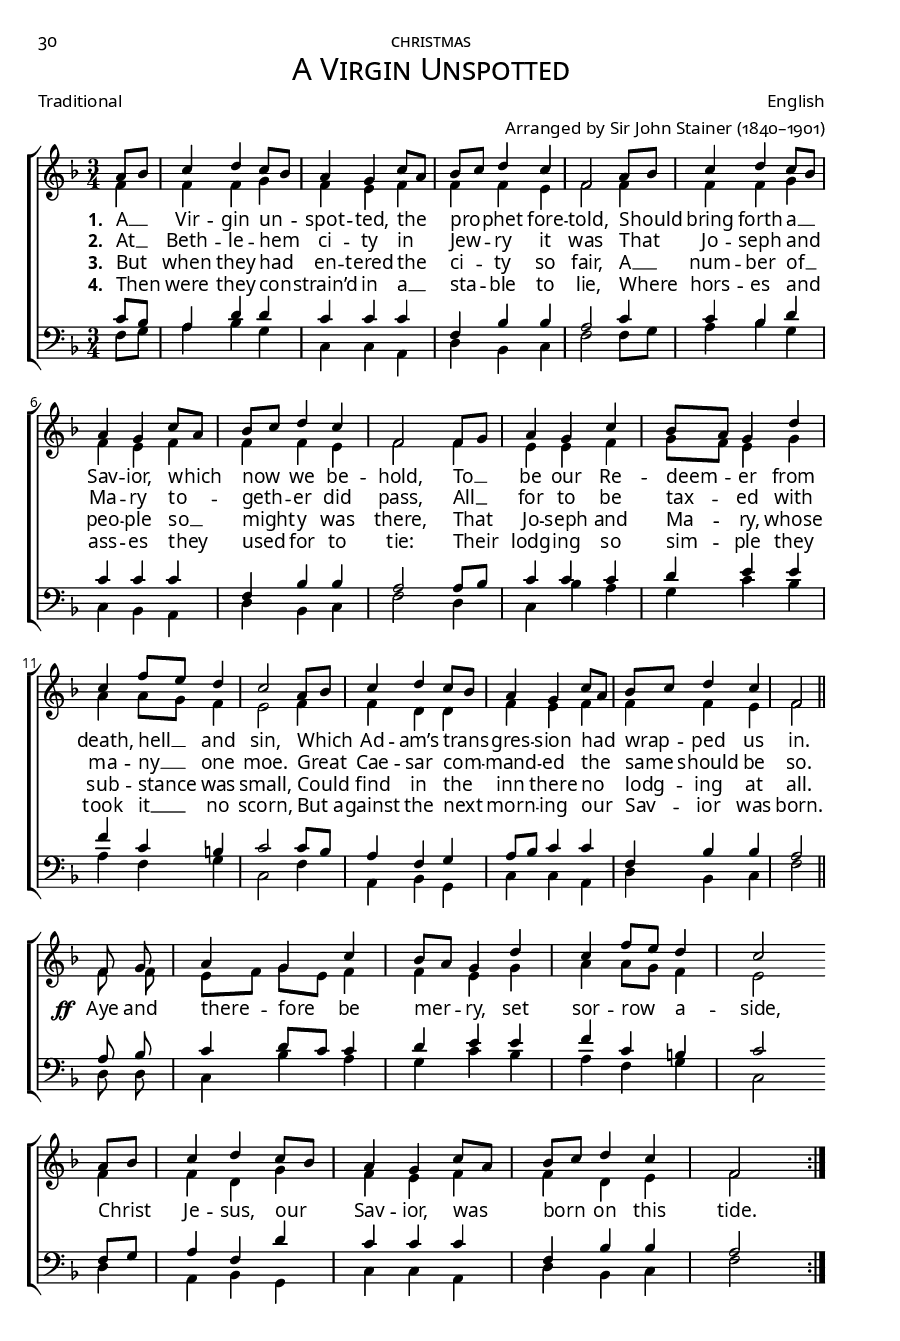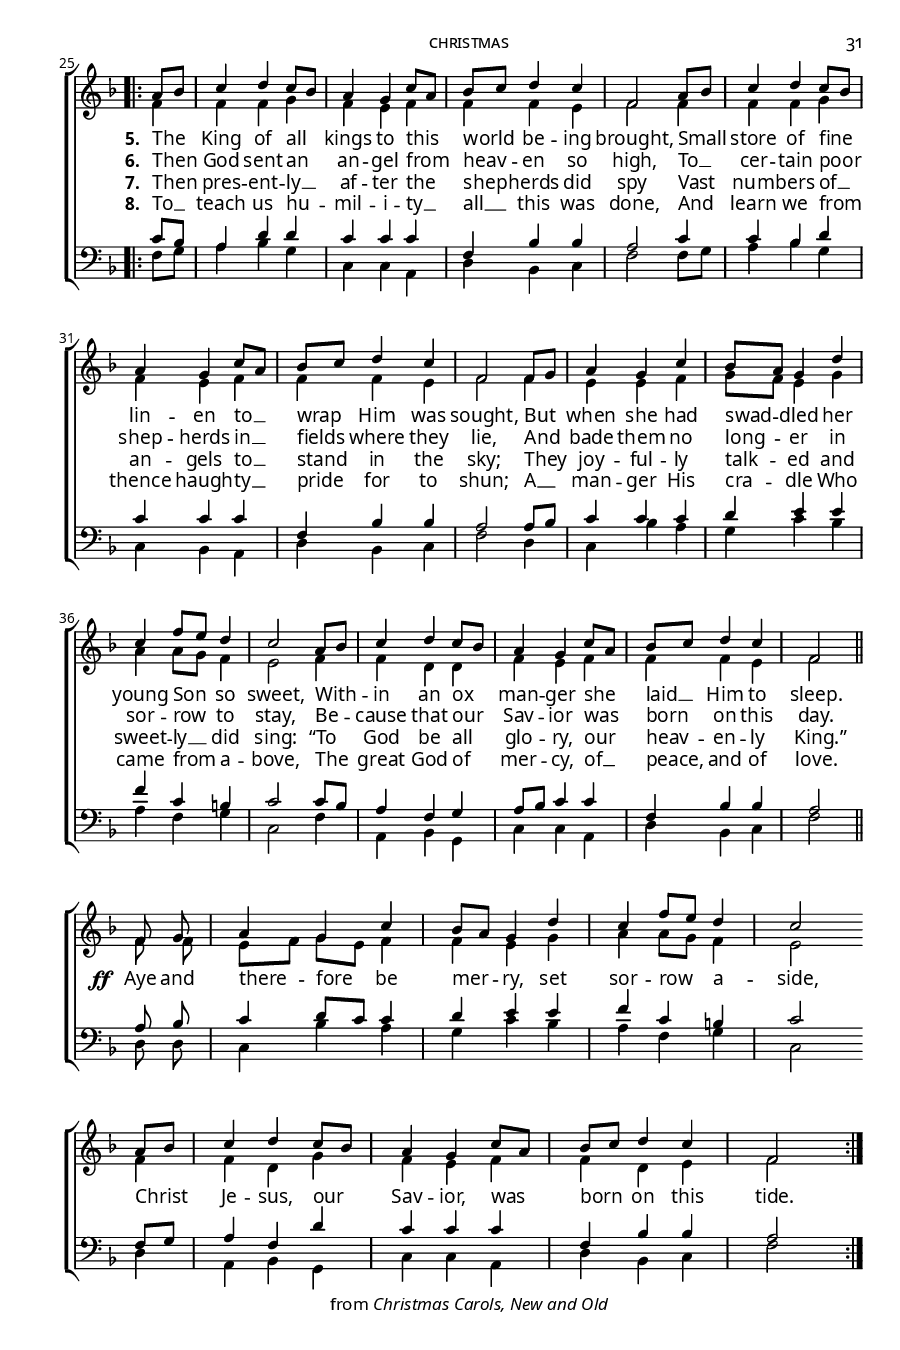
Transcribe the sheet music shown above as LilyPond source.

\version "2.14.2"
\include "util.ly"
\header {
  title = \markup{\override #'(font-name . "Garamond Premr Pro Smbd Subh"){ \abs-fontsize #15 \smallCapsOldStyle"A Virgin Unspotted"}}
  poet = \markup\oldStyleNum"Traditional"
  composer = \markup\oldStyleNum"English"
  arranger = \markup\oldStyleNum"Arranged by Sir John Stainer (1840–1901)"
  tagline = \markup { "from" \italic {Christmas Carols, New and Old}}
}
\paper {
  paper-height = 9\in
  paper-width = 6\in
  indent = 0\in
  %system-system-spacing = #'((basic-distance . 10) (padding . 0))
  system-system-spacing =
    #'((basic-distance . 0)
       (minimum-distance . 0)
       (padding . -5)
       (stretchability . 100))
  ragged-last-bottom = ##f
  ragged-bottom = ##f
  two-sided = ##t
  inner-margin = 0.5\in
  outer-margin = 0.25\in
  top-margin = 0.25\in
  bottom-margin = 0.25\in
  first-page-number = #030
  print-first-page-number = ##t
  headerLine = \markup{ \smallCapsOldStyle"christmas"}
  oddHeaderMarkup = \markup\fill-line{
     \abs-fontsize #8.5
     \combine 
        \fill-line{"" \on-the-fly #print-page-number-check-first
        \oldStylePageNum""
        }
        \fill-line{\headerLine}
  }
  evenHeaderMarkup = \markup {
     \abs-fontsize #8.5
     \combine
        \on-the-fly #print-page-number-check-first
        \oldStylePageNum""
        \fill-line{\headerLine}
  }
}
#(set-global-staff-size 15) \paper{ #(define fonts (make-pango-font-tree "GoudyOlSt BT" "Garamond Premier Pro" "Garamond Premier Pro" (/ 15 20))) }
global = {
  \autoBeamOff
  \key f \major
  \time 3/4
  \override DynamicLineSpanner #'staff-padding = #0.0
  \override DynamicLineSpanner #'Y-extent = #'(-1 . 1)
}

sopMusic = \relative c'' {
  \repeat volta 4 {
    \partial 4 a8[ bes] |
    c4 d c8[ bes] |
    a4 g c8[ a] |
    bes[ c] d4 c |
    f,2 a8[ bes] |
    c4 d c8[ bes] | \break
    
    a4 g c8[ a] |
    bes[ c] d4 c |
    f,2 f8[ g] |
    a4 g c |
    bes8[ a] g4 d' | \break
    
    c f8[ e] d4 |
    c2 a8[ bes] |
    c4 d c8[ bes] |
    a4 g c8[ a] |
    bes[ c] d4 c |
    f,2 \bar "||" \break
    
    %chorus
    f8\noBeam g8 |
    a4 g c |
    bes8[ a] g4 d' |
    c f8[ e] d4 |
    
    c2 \bar""\break a8[ bes] | 
    c4 d c8[ bes] |
    a4 g c8[ a] |
    bes[ c] d4 c |
    \partial 2 f,2 \break
  }
}
sopWords = \lyricmode {
  
}

altoMusic = \relative c' {
  f4 |
  f f g |
  f e f |
  f f e |
  f2 f4 |
  f f g |
  
  f e f |
  f f e |
  f2 f4 |
  e e f |
  g8[ f] e4 g |
  
  a a8[ g] f4 |
  e2 f4 |
  f d d |
  f e f |
  f f e |
  f2 \bar "||"
  
  %chorus
  f8\noBeam f8 |
  e[ f] g[ e] f4 |
  f e g |
  a a8[ g] f4 |
  
  e2 f4 |
  f d g |
  f e f |
  f d e |
  f2
}
altoWords = {
    \dropLyricsIX
  \lyricmode {
    \set stanza = #"1. "
    %\set ignoreMelismata = ##t
    %\unset ignoreMelismata
    A __ Vir -- gin un -- spot -- ted, the pro -- phet fore -- told,
    Should bring forth a __ Sav -- ior, which now we be -- hold,
    To __ be our Re -- deem -- er from death, hell __ and sin,
    Which Ad -- am’s trans -- gres -- sion had wrap -- ped us in.
  }
  \set stanza = \markup\dynamic"ff "
  \lyricmode {
    \set associatedVoice = "sopranos"
    Aye 
    \set associatedVoice = "altos"
    and there -- fore
    \unset associatedVoice
    be mer -- ry, set sor -- row a -- side,
    Christ Je -- sus, our Sav -- ior, was born on this tide.

    \set stanza = #"5. "
    The King of all kings  to this world be -- ing brought,
    Small store of fine lin -- en to __ wrap Him was sought,
    But when she had swad -- dled her young Son so sweet,
    With -- in an ox man -- ger she laid __ Him to sleep.
  }
  \set stanza = \markup\dynamic"ff "
  \lyricmode {
    \set associatedVoice = "altos"
    \set associatedVoice = "sopranos"
    Aye 
    \set associatedVoice = "altos"
    and there -- fore
    \unset associatedVoice
    be mer -- ry, set sor -- row a -- side,
    Christ Je -- sus, our Sav -- ior, was born on this tide.
  }
}
altoWordsII = \lyricmode {
    \dropLyricsIX
  \set stanza = #"2. "
  At __ Beth -- le -- hem ci -- ty in Jew -- ry it was
  That Jo -- seph and Ma -- ry to -- geth -- er did pass,
  All __ for to be tax -- ed with ma -- ny __ one moe.
  Great Cae -- sar com -- mand -- ed the same should be so.

  \repeat unfold 23 {\skip1}
  \set stanza = #"6. "
  Then God sent an an -- gel from heav -- en so high,
  To __ cer -- tain poor shep -- herds in __ fields where they lie,
  And bade them no long -- er in sor -- row to stay,
  Be -- cause that our Sav -- ior was born on this day.
}
altoWordsIII = \lyricmode {
    \dropLyricsIX
  \set stanza = #"3. "
  But when they had en -- tered the ci -- ty so fair,
  A __ num -- ber of __ peo -- ple so __ might -- y was there,
  That Jo -- seph and Ma -- ry, whose sub -- stance was small,
  Could find in the inn there no lodg -- ing at all.

  \repeat unfold 23 {\skip1}
  \set stanza = #"7. "
  Then pres -- ent -- ly __ af -- ter the shep -- herds did spy
  Vast num -- bers of __ an -- gels to __ stand in the sky;
  They joy -- ful -- ly talk -- ed and sweet -- ly __ did sing:
  “To God be all glo -- ry, our heav -- en -- ly King.”
}
altoWordsIV = \lyricmode {
    \dropLyricsIX
  \set stanza = #"4. "
  Then were they con -- strain’d in a __ sta -- ble to lie,
  Where hors -- es and ass -- es they used for to tie:
  Their lodg -- ing so sim -- ple they took it __ no scorn,
  But_a -- gainst the next morn -- ing our Sav -- ior was born.

  \repeat unfold 23 {\skip1}
  \set stanza = #"8. "
  To __ teach us hu -- mil -- i -- ty __ all __ this was done,
  And learn we from thence haugh -- ty __ pride for to shun;
  A __ man -- ger His cra -- dle Who came from a -- bove,
  The great God of mer -- cy, of __ peace, and of love.
}
tenorMusic = \relative c' {
  c8[ bes] |
  a4 d d |
  c c c |
  f, bes bes |
  a2 c4 |
  c bes d |
  
  c c c |
  f, bes bes |
  a2 a8[ bes] |
  c4 c c |
  d e e |
  
  f c b |
  c2 c8[ bes] |
  a4 f g |
  a8[ bes] c4 c |
  f, bes bes |
  a2 \bar "||"
  
  %chorus
  a8\noBeam bes |
  c4 d8[ c] c4 |
  d e e |
  f c b |
  
  c2 f,8[ g] |
  a4 f d' |
  c c c |
  f, bes bes |
  a2
}
tenorWords = \lyricmode {

}

bassMusic = \relative c {
  f8[ g] |
  a4 bes g |
  c, c a |
  d bes c |
  f2 f8[ g] |
  a4 bes g |
  
  c, bes a |
  d bes c |
  f2 d4 |
  c bes' a |
  g c bes |
  
  a f g |
  c,2 f4 |
  a, bes g |
  c c a |
  d bes c |
  f2 \bar "||"
  
  %chorus
  d8\noBeam d |
  c4 bes' a |
  g c bes |
  a f g |
  
  c,2 d4 |
  a bes g |
  c c a |
  d bes c |
  f2
}
bassWords = \lyricmode {

}

pianoRH = \relative c' {
  
}
pianoLH = \relative c' {
  
}

\score {
  <<
   \new ChoirStaff <<
%    \new Lyrics = sopranos \with { \override VerticalAxisGroup #'nonstaff-relatedstaff-spacing = #'((basic-distance . 1)) }
    \new Staff = women <<
      \new Voice = "sopranos" { \voiceOne << \global {\sopMusic \sopMusic} >> }
      \new Voice = "altos" { \voiceTwo << \global {\altoMusic \altoMusic} >> }
    >>
    \new Lyrics \with { alignAboveContext = #"women" } \lyricsto "sopranos" \sopWords
%    \new Lyrics = "altosVIII"  \with { alignBelowContext = #"women" } \lyricsto "sopranos" \altoWordsVIII
%    \new Lyrics = "altosVII"  \with { alignBelowContext = #"women" } \lyricsto "sopranos" \altoWordsVII
%    \new Lyrics = "altosVI"  \with { alignBelowContext = #"women" } \lyricsto "sopranos" \altoWordsVI
%    \new Lyrics = "altosV"  \with { alignBelowContext = #"women" } \lyricsto "sopranos" \altoWordsV
    \new Lyrics = "altosIV"  \with { alignBelowContext = #"women" } \lyricsto "sopranos" \altoWordsIV
    \new Lyrics = "altosIII"  \with { alignBelowContext = #"women" } \lyricsto "sopranos" \altoWordsIII
    \new Lyrics = "altosII"  \with { alignBelowContext = #"women" } \lyricsto "sopranos" \altoWordsII
    \new Lyrics = "altos"  \with { alignBelowContext = #"women" \override VerticalAxisGroup #'nonstaff-relatedstaff-spacing = #'((padding . -0.4))} \lyricsto "sopranos" \altoWords
   \new Staff = men <<
      \clef bass
      \new Voice = "tenors" { \voiceOne << \global {\tenorMusic \tenorMusic} >> }
      \new Voice = "basses" { \voiceTwo << \global {\bassMusic \bassMusic} >> }
    >>
    \new Lyrics \with { alignAboveContext = #"men" \override VerticalAxisGroup #'nonstaff-relatedstaff-spacing = #'((basic-distance . 1)) } \lyricsto "tenors" \tenorWords
    \new Lyrics \with { alignBelowContext = #"men" \override VerticalAxisGroup #'nonstaff-relatedstaff-spacing = #'((basic-distance . 1)) } \lyricsto "basses" \bassWords
  >>
%    \new PianoStaff << \new Staff { \new Voice { \pianoRH } } \new Staff { \clef "bass" \pianoLH } >>
  >>
  \layout {
    \context {
      \Score
      \override SpacingSpanner #'base-shortest-duration = #(ly:make-moment 1 2)
      \override SpacingSpanner #'common-shortest-duration = #(ly:make-moment 1 2)
    }
    \context {
      % Remove all empty staves
      % \Staff \RemoveEmptyStaves \override VerticalAxisGroup #'remove-first = ##t
    }
    \context {
      \Lyrics
      \override LyricText #'X-offset = #center-on-word
    }
  }
  \midi {
    \tempo 4 = 120
    \set Staff.midiInstrument = "flute"
  
    \context {
      \Voice
      \remove "Dynamic_performer"
    }
  }
}
